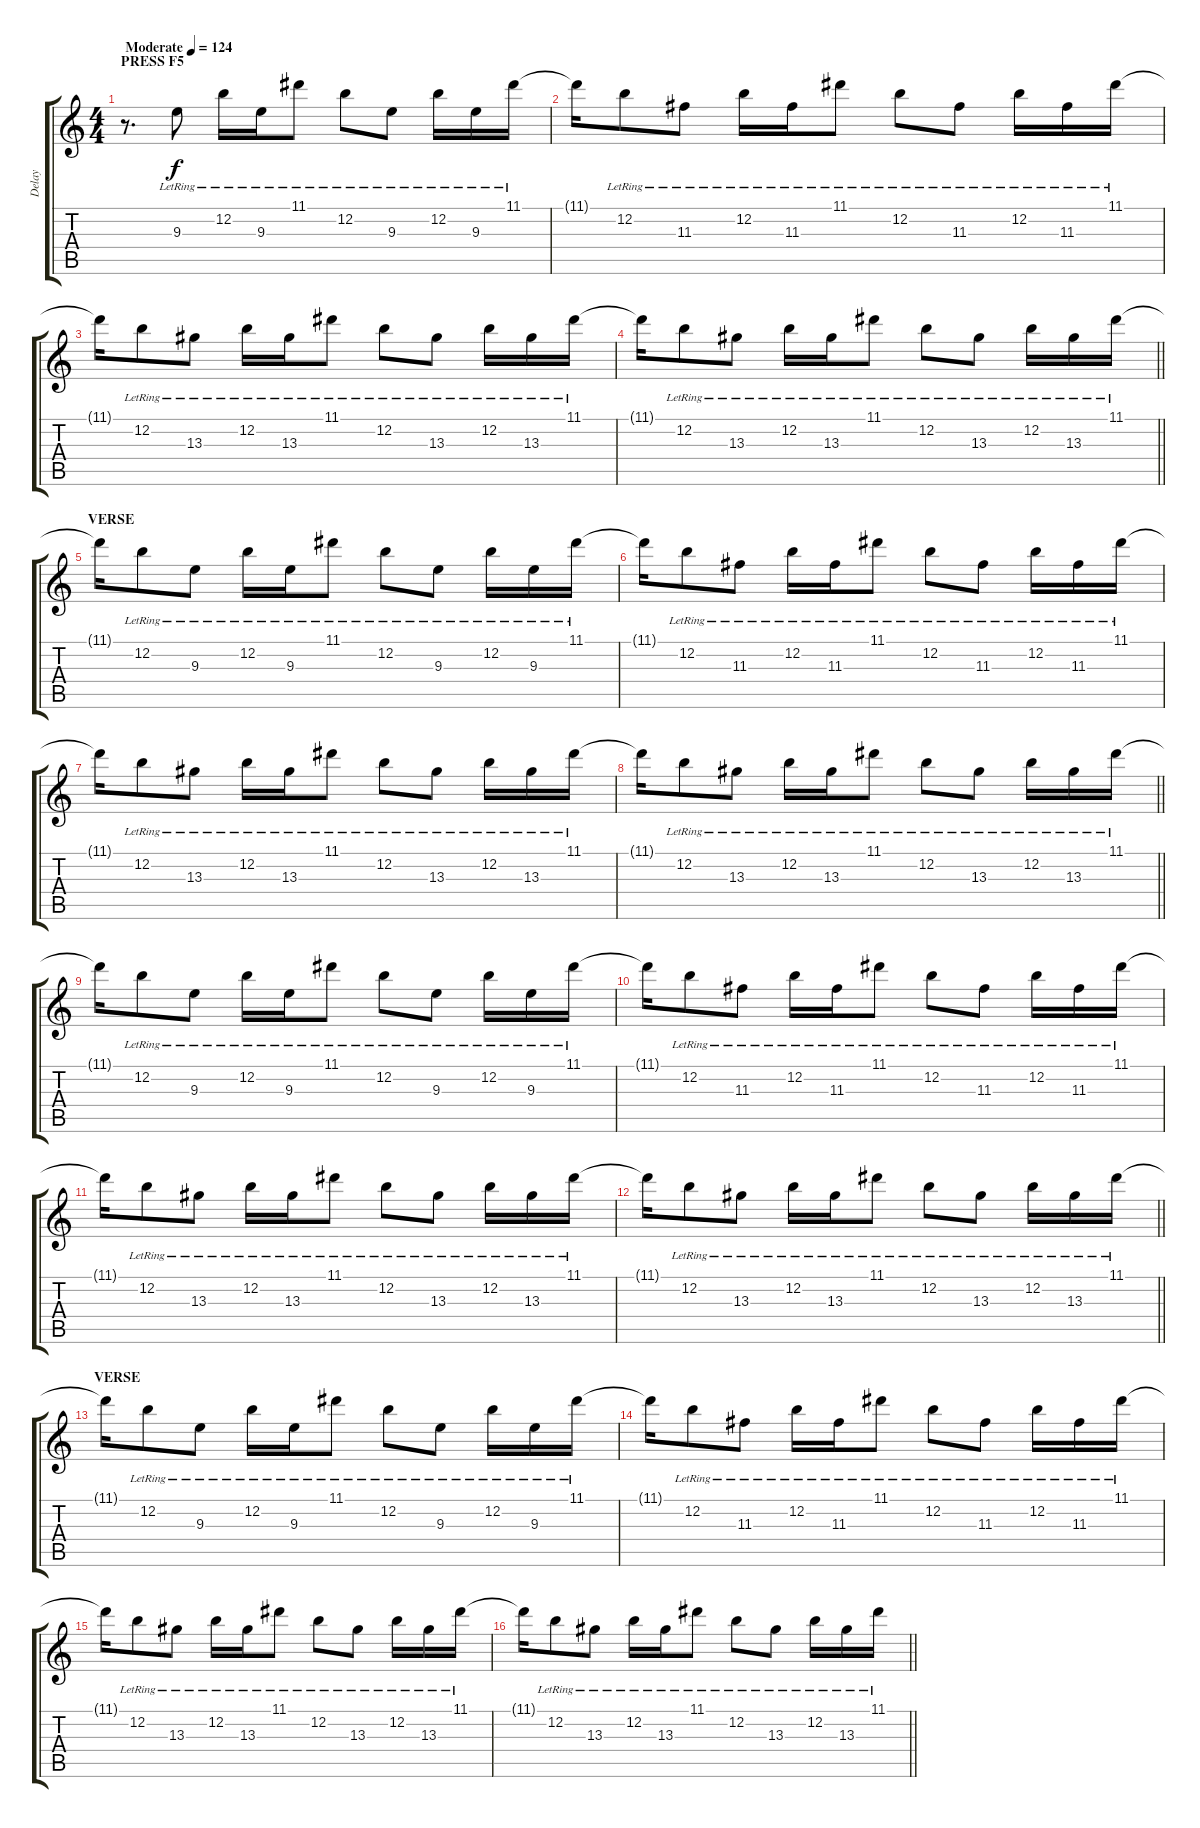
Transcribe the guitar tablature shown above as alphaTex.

\track ("     Delay" "     Delay") {instrument electricguitarclean}
\staff {score tabs}
\tuning (E4 B3 G3 D3 A2 E2) {hide}
\ts (4 4)
\section ("" "PRESS F5")
\tempo (124 "Moderate")
\clef g2
\ks c
r.8{d dy f instrument electricguitarclean} 9.3{lr}.8 12.2{lr}.16 9.3{lr}.16 11.1{lr}.8 12.2{lr}.8 9.3{lr}.8 12.2{lr}.16 9.3{lr}.16 11.1{lr}.16 |
11.1{t}.16 12.2{lr}.8 11.3{lr}.8 12.2{lr}.16 11.3{lr}.16 11.1{lr}.8 12.2{lr}.8 11.3{lr}.8 12.2{lr}.16 11.3{lr}.16 11.1{lr}.16 |
11.1{t}.16 12.2{lr}.8 13.3{lr}.8 12.2{lr}.16 13.3{lr}.16 11.1{lr}.8 12.2{lr}.8 13.3{lr}.8 12.2{lr}.16 13.3{lr}.16 11.1{lr}.16 |
\barLineRight lightlight
11.1{t}.16 12.2{lr}.8 13.3{lr}.8 12.2{lr}.16 13.3{lr}.16 11.1{lr}.8 12.2{lr}.8 13.3{lr}.8 12.2{lr}.16 13.3{lr}.16 11.1{lr}.16 |
\section ("" "VERSE")
11.1{t}.16 12.2{lr}.8 9.3{lr}.8 12.2{lr}.16 9.3{lr}.16 11.1{lr}.8 12.2{lr}.8 9.3{lr}.8 12.2{lr}.16 9.3{lr}.16 11.1{lr}.16 |
11.1{t}.16 12.2{lr}.8 11.3{lr}.8 12.2{lr}.16 11.3{lr}.16 11.1{lr}.8 12.2{lr}.8 11.3{lr}.8 12.2{lr}.16 11.3{lr}.16 11.1{lr}.16 |
11.1{t}.16 12.2{lr}.8 13.3{lr}.8 12.2{lr}.16 13.3{lr}.16 11.1{lr}.8 12.2{lr}.8 13.3{lr}.8 12.2{lr}.16 13.3{lr}.16 11.1{lr}.16 |
\barLineRight lightlight
11.1{t}.16 12.2{lr}.8 13.3{lr}.8 12.2{lr}.16 13.3{lr}.16 11.1{lr}.8 12.2{lr}.8 13.3{lr}.8 12.2{lr}.16 13.3{lr}.16 11.1{lr}.16 |
\section ("" "")
11.1{t}.16 12.2{lr}.8 9.3{lr}.8 12.2{lr}.16 9.3{lr}.16 11.1{lr}.8 12.2{lr}.8 9.3{lr}.8 12.2{lr}.16 9.3{lr}.16 11.1{lr}.16 |
11.1{t}.16 12.2{lr}.8 11.3{lr}.8 12.2{lr}.16 11.3{lr}.16 11.1{lr}.8 12.2{lr}.8 11.3{lr}.8 12.2{lr}.16 11.3{lr}.16 11.1{lr}.16 |
11.1{t}.16 12.2{lr}.8 13.3{lr}.8 12.2{lr}.16 13.3{lr}.16 11.1{lr}.8 12.2{lr}.8 13.3{lr}.8 12.2{lr}.16 13.3{lr}.16 11.1{lr}.16 |
\barLineRight lightlight
11.1{t}.16 12.2{lr}.8 13.3{lr}.8 12.2{lr}.16 13.3{lr}.16 11.1{lr}.8 12.2{lr}.8 13.3{lr}.8 12.2{lr}.16 13.3{lr}.16 11.1{lr}.16 |
\section ("" "VERSE")
11.1{t}.16{volume 8} 12.2{lr}.8 9.3{lr}.8 12.2{lr}.16 9.3{lr}.16 11.1{lr}.8 12.2{lr}.8 9.3{lr}.8 12.2{lr}.16 9.3{lr}.16 11.1{lr}.16 |
11.1{t}.16 12.2{lr}.8 11.3{lr}.8 12.2{lr}.16 11.3{lr}.16 11.1{lr}.8 12.2{lr}.8 11.3{lr}.8 12.2{lr}.16 11.3{lr}.16 11.1{lr}.16 |
11.1{t}.16 12.2{lr}.8 13.3{lr}.8 12.2{lr}.16 13.3{lr}.16 11.1{lr}.8 12.2{lr}.8 13.3{lr}.8 12.2{lr}.16 13.3{lr}.16 11.1{lr}.16 |
\barLineRight lightlight
11.1{t}.16 12.2{lr}.8 13.3{lr}.8 12.2{lr}.16 13.3{lr}.16 11.1{lr}.8 12.2{lr}.8 13.3{lr}.8 12.2{lr}.16 13.3{lr}.16 11.1{lr}.16
